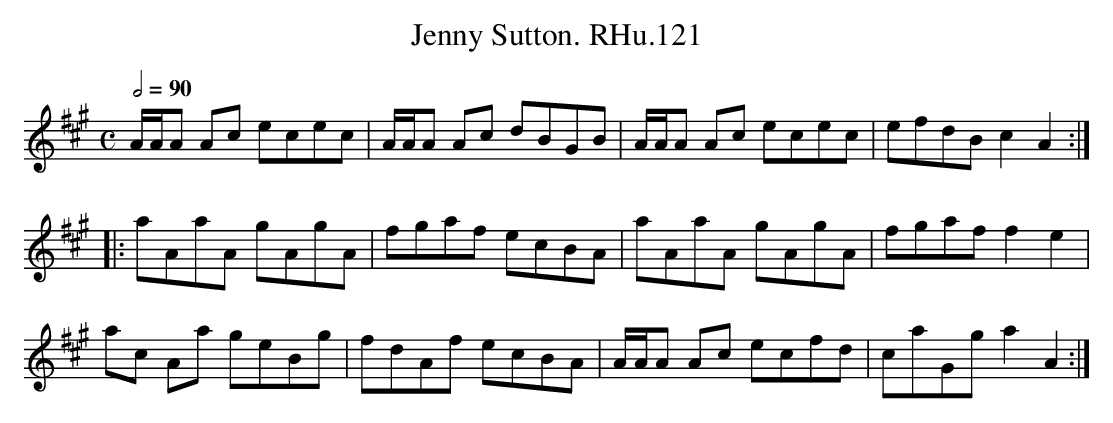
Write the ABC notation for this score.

X:1
T:Jenny Sutton. RHu.121
L:1/8
M:C
Q:1/2=90
K:A
A/A/A Ac ecec|A/A/A Ac dBGB|A/A/A Ac ecec|efdB c2A2:|
|:aAaA gAgA|fgaf ecBA|aAaA gAgA|fgaf f2e2|
ac Aa geBg|fdAf ecBA|A/A/A Ac ecfd|caGg a2A2:|
